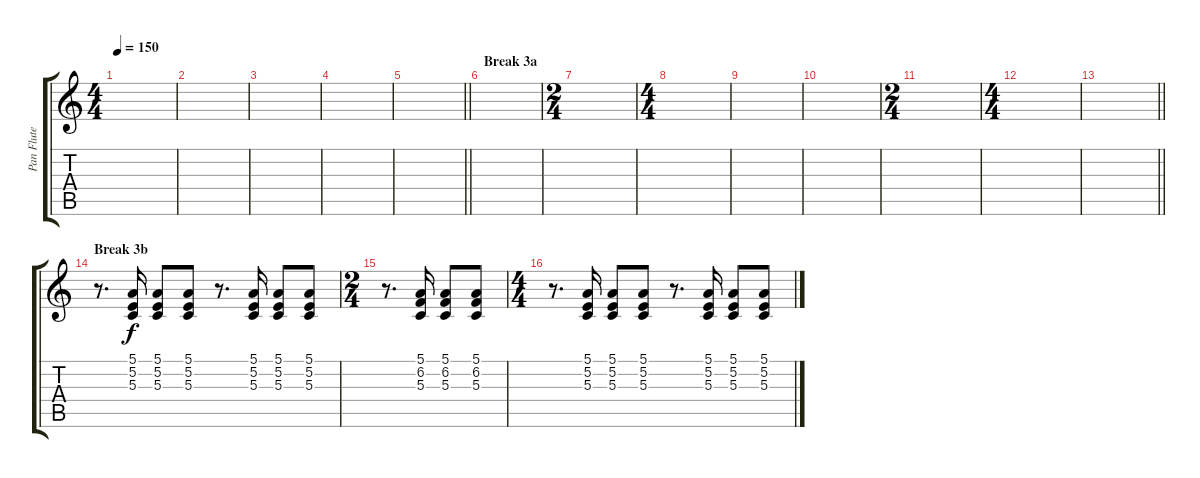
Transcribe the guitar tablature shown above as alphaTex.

\track ("Pan Flute" "Pan Flute") {instrument panflute}
\staff {score tabs}
\tuning (E4 B3 G3 D3 A2 E2) {hide}
\ts (4 4)
\tempo 150
\clef g2
\ks c
|
|
|
|
\barLineRight lightlight
|
\section ("" "Break 3a")
|
\ts (2 4)
|
\ts (4 4)
|
|
|
\ts (2 4)
|
\ts (4 4)
|
\barLineRight lightlight
|
\section ("" "Break 3b")
r.8{d volume 13} (5.1 5.2 5.3).16 (5.1 5.2 5.3).8 (5.1 5.2 5.3).8 r.8{d} (5.1 5.2 5.3).16 (5.1 5.2 5.3).8 (5.1 5.2 5.3).8 |
\ts (2 4)
r.8{d} (5.1 6.2 5.3).16 (5.1 6.2 5.3).8 (5.1 6.2 5.3).8 |
\ts (4 4)
r.8{d} (5.1 5.2 5.3).16 (5.1 5.2 5.3).8 (5.1 5.2 5.3).8 r.8{d} (5.1 5.2 5.3).16 (5.1 5.2 5.3).8 (5.1 5.2 5.3).8
